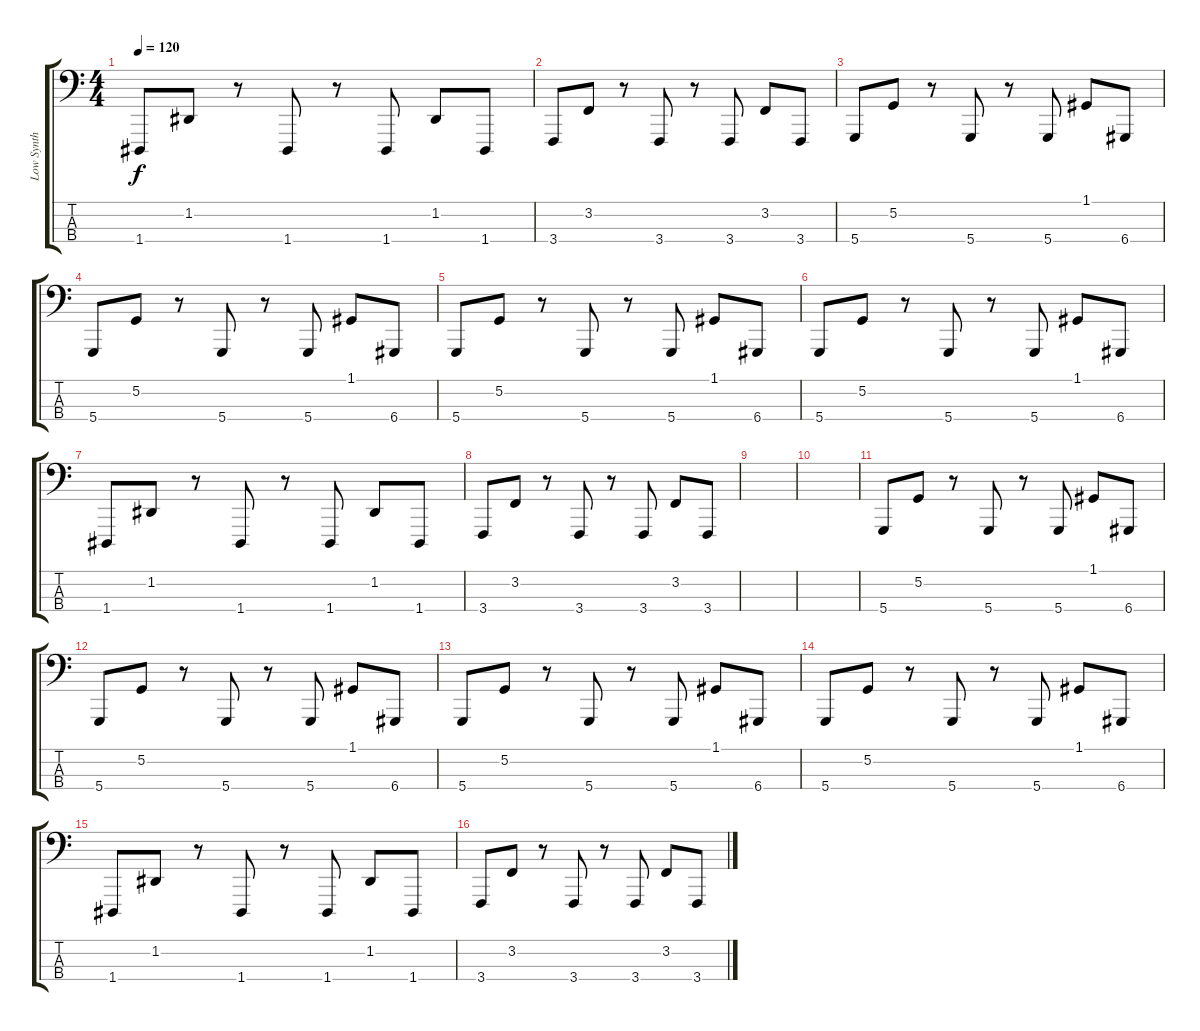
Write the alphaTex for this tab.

\track ("Low Synth" "Low Synth") {instrument lead8bassandlead}
\staff {score tabs}
\tuning (G2 D2 A1 D1) {hide}
\ts (4 4)
\tempo 120
\clef f4
\ks c
1.4.8{dy f} 1.2.8 r.8 1.4.8 r.8 1.4.8 1.2.8 1.4.8 |
3.4.8 3.2.8 r.8 3.4.8 r.8 3.4.8 3.2.8 3.4.8 |
5.4.8 5.2.8 r.8 5.4.8 r.8 5.4.8 1.1.8 6.4.8 |
5.4.8 5.2.8 r.8 5.4.8 r.8 5.4.8 1.1.8 6.4.8 |
5.4.8 5.2.8 r.8 5.4.8 r.8 5.4.8 1.1.8 6.4.8 |
5.4.8 5.2.8 r.8 5.4.8 r.8 5.4.8 1.1.8 6.4.8 |
1.4.8 1.2.8 r.8 1.4.8 r.8 1.4.8 1.2.8 1.4.8 |
3.4.8 3.2.8 r.8 3.4.8 r.8 3.4.8 3.2.8 3.4.8 |
|
|
5.4.8 5.2.8 r.8 5.4.8 r.8 5.4.8 1.1.8 6.4.8 |
5.4.8 5.2.8 r.8 5.4.8 r.8 5.4.8 1.1.8 6.4.8 |
5.4.8 5.2.8 r.8 5.4.8 r.8 5.4.8 1.1.8 6.4.8 |
5.4.8 5.2.8 r.8 5.4.8 r.8 5.4.8 1.1.8 6.4.8 |
1.4.8 1.2.8 r.8 1.4.8 r.8 1.4.8 1.2.8 1.4.8 |
3.4.8 3.2.8 r.8 3.4.8 r.8 3.4.8 3.2.8 3.4.8
